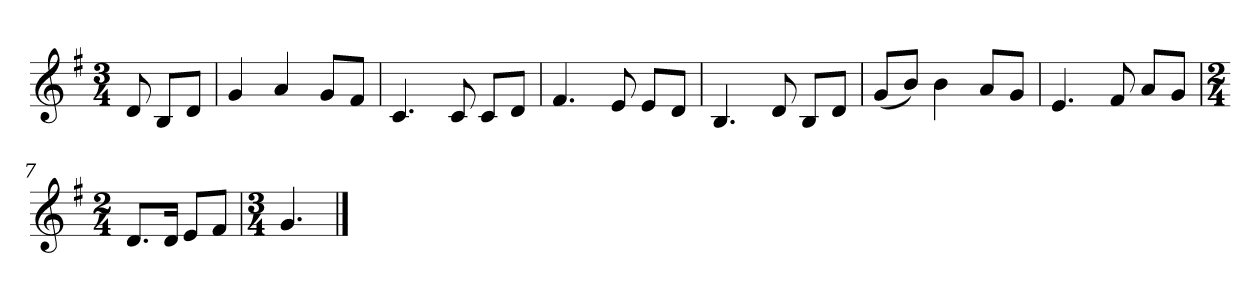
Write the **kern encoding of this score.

**kern
*part1
*staff1
*k[f#]
*M3/4
*MM120
=
8d
8BL
8dJ
=1
4g
4a
8gL
8f#J
=2
4.c
8c
8cL
8dJ
=3
4.f#
8e
8eL
8dJ
=4
4.B
8d
8BL
8dJ
=5
(8gL
8bJ)
4b
8aL
8gJ
=6
4.e
8f#
8aL
8gJ
=7
*M2/4
8.dL
16dJk
8eL
8f#J
=8
*M3/4
4.g
==
*-
